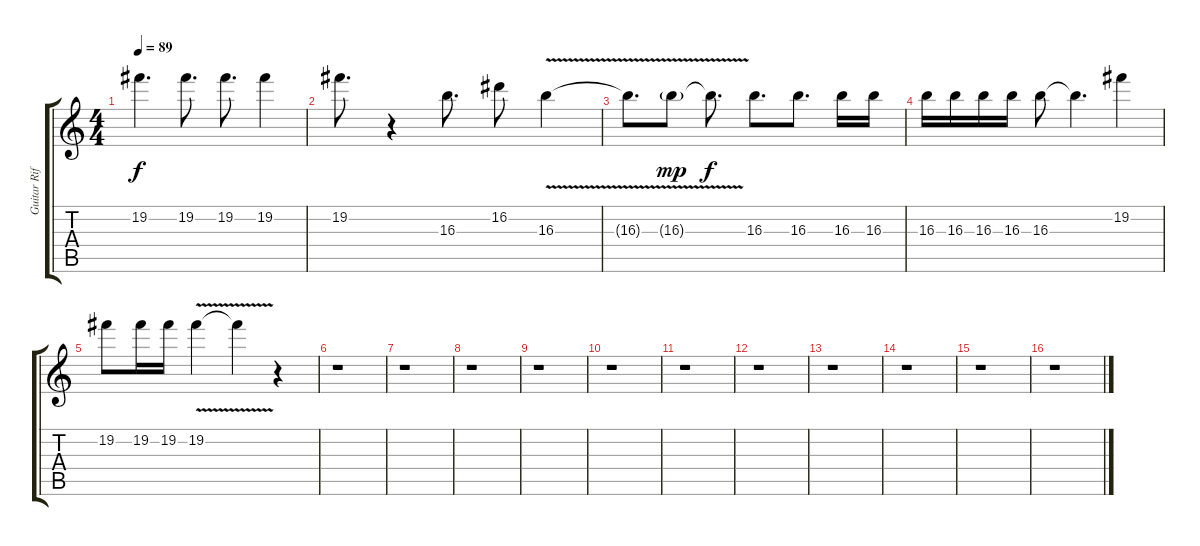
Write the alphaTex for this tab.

\track ("Guitar Riff Solo" "Guitar Rif") {instrument overdrivenguitar}
\staff {score tabs}
\tuning (E4 B3 G3 D3 A2 E2) {hide}
\ts (4 4)
\tempo 89
\clef g2
\ks c
19.2.4{d dy f} 19.2.8{d} 19.2.8{d} 19.2.4 |
19.2.8{d} r.4 16.3.8{d} 16.2.8 16.3{v}.4 |
16.3{t}.8{d} 16.3{v g}.8{dy mp} 16.3{t}.8{d dy f} 16.3.8{d} 16.3.8{d} 16.3.16 16.3.16 |
16.3.16 16.3.16 16.3.16 16.3.16 16.3.8 16.3{t}.4{d} 19.2.4 |
19.2.8 19.2.16 19.2.16 19.2{v}.4 19.2{t}.4 r.4 |
r.1 |
r.1 |
r.1 |
r.1 |
r.1 |
r.1 |
r.1 |
r.1 |
r.1 |
r.1 |
r.1
